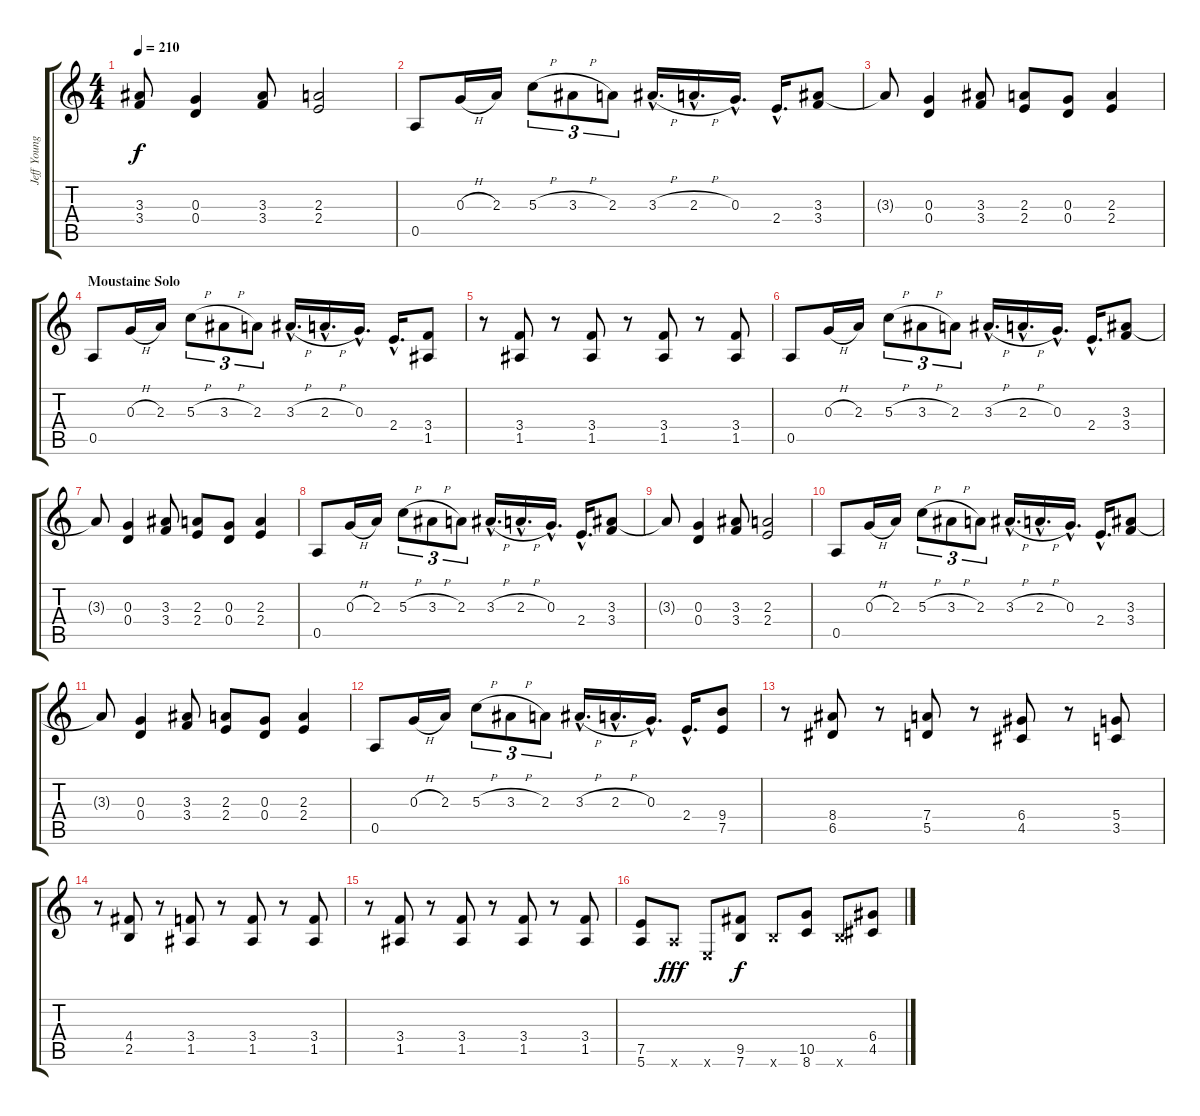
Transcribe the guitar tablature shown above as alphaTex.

\track ("Jeff Young" "Jeff Young") {instrument distortionguitar}
\staff {score tabs}
\tuning (E4 B3 G3 D3 A2 E2) {hide}
\ts (4 4)
\tempo 210
\clef g2
\ks c
(3.3{t} 3.4{t}).8{dy f} (0.3 0.4).4 (3.3 3.4).8 (2.3 2.4).2 |
0.5.8 0.3{h}.16 2.3.16 5.3{h}.8{tu (3 2)} 3.3{h}.8{tu (3 2)} 2.3.8{tu (3 2)} 3.3{h hac}.16{d} 2.3{h hac}.16{d} 0.3{hac}.16{d} 2.4{hac}.16{d} (3.3 3.4).8 |
3.3{t}.8 (0.3 0.4).4 (3.3 3.4).8 (2.3 2.4).8 (0.3 0.4).8 (2.3 2.4).4 |
\section ("" "Moustaine Solo")
0.5.8 0.3{h}.16 2.3.16 5.3{h}.8{tu (3 2)} 3.3{h}.8{tu (3 2)} 2.3.8{tu (3 2)} 3.3{h hac}.16{d} 2.3{h hac}.16{d} 0.3{hac}.16{d} 2.4{hac}.16{d} (3.4 1.5).8 |
r.8 (3.4 1.5).8 r.8 (3.4 1.5).8 r.8 (3.4 1.5).8 r.8 (3.4 1.5).8 |
0.5.8 0.3{h}.16 2.3.16 5.3{h}.8{tu (3 2)} 3.3{h}.8{tu (3 2)} 2.3.8{tu (3 2)} 3.3{h hac}.16{d} 2.3{h hac}.16{d} 0.3{hac}.16{d} 2.4{hac}.16{d} (3.3 3.4).8 |
3.3{t}.8 (0.3 0.4).4 (3.3 3.4).8 (2.3 2.4).8 (0.3 0.4).8 (2.3 2.4).4 |
0.5.8 0.3{h}.16 2.3.16 5.3{h}.8{tu (3 2)} 3.3{h}.8{tu (3 2)} 2.3.8{tu (3 2)} 3.3{h hac}.16{d} 2.3{h hac}.16{d} 0.3{hac}.16{d} 2.4{hac}.16{d} (3.3 3.4).8 |
3.3{t}.8 (0.3 0.4).4 (3.3 3.4).8 (2.3 2.4).2 |
0.5.8 0.3{h}.16 2.3.16 5.3{h}.8{tu (3 2)} 3.3{h}.8{tu (3 2)} 2.3.8{tu (3 2)} 3.3{h hac}.16{d} 2.3{h hac}.16{d} 0.3{hac}.16{d} 2.4{hac}.16{d} (3.3 3.4).8 |
3.3{t}.8 (0.3 0.4).4 (3.3 3.4).8 (2.3 2.4).8 (0.3 0.4).8 (2.3 2.4).4 |
0.5.8 0.3{h}.16 2.3.16 5.3{h}.8{tu (3 2)} 3.3{h}.8{tu (3 2)} 2.3.8{tu (3 2)} 3.3{h hac}.16{d} 2.3{h hac}.16{d} 0.3{hac}.16{d} 2.4{hac}.16{d} (9.4 7.5).8 |
r.8 (8.4 6.5).8 r.8 (7.4 5.5).8 r.8 (6.4 4.5).8 r.8 (5.4 3.5).8 |
r.8 (4.4 2.5).8 r.8 (3.4 1.5).8 r.8 (3.4 1.5).8 r.8 (3.4 1.5).8 |
r.8 (3.4 1.5).8 r.8 (3.4 1.5).8 r.8 (3.4 1.5).8 r.8 (3.4 1.5).8 |
(7.5 5.6).8 5.6{x}.8{dy fff} 0.6{x}.8 (9.5 7.6).8{dy f} 7.6{x}.8 (10.5 8.6).8 7.6{x}.8 (6.4 4.5).8
